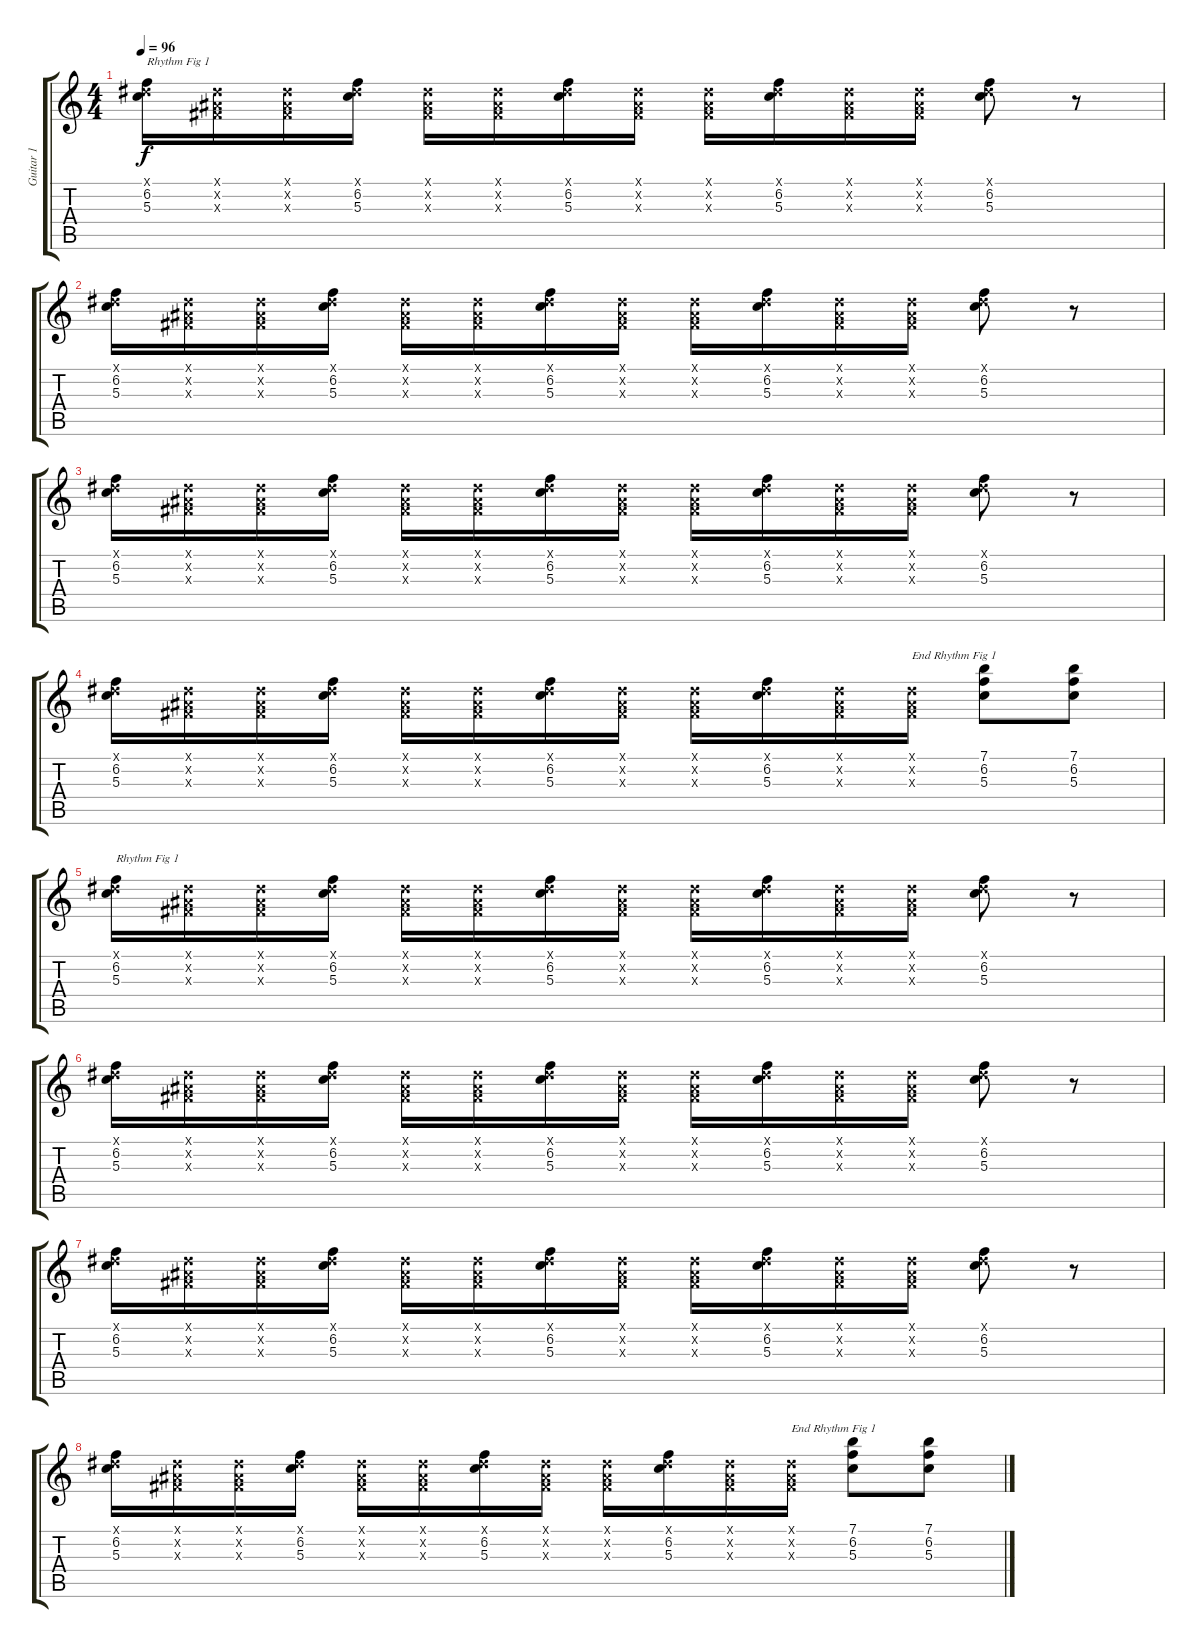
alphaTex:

\track ("Guitar 1" "Guitar 1") {instrument electricguitarclean}
\staff {score tabs}
\tuning (E4 B3 G3 D3 A2 E2) {hide}
\ts (4 4)
\tempo 96
\clef g2
\ks c
(-1.1{x} 6.2 5.3).16{txt "Rhythm Fig 1" dy f instrument electricguitarclean} (-1.1{x} -1.2{x} -1.3{x}).16 (-1.1{x} -1.2{x} -1.3{x}).16 (-1.1{x} 6.2 5.3).16 (-1.1{x} -1.2{x} -1.3{x}).16 (-1.1{x} -1.2{x} -1.3{x}).16 (-1.1{x} 6.2 5.3).16 (-1.1{x} -1.2{x} -1.3{x}).16 (-1.1{x} -1.2{x} -1.3{x}).16 (-1.1{x} 6.2 5.3).16 (-1.1{x} -1.2{x} -1.3{x}).16 (-1.1{x} -1.2{x} -1.3{x}).16 (-1.1{x} 6.2 5.3).8 r.8 |
(-1.1{x} 6.2 5.3).16 (-1.1{x} -1.2{x} -1.3{x}).16 (-1.1{x} -1.2{x} -1.3{x}).16 (-1.1{x} 6.2 5.3).16 (-1.1{x} -1.2{x} -1.3{x}).16 (-1.1{x} -1.2{x} -1.3{x}).16 (-1.1{x} 6.2 5.3).16 (-1.1{x} -1.2{x} -1.3{x}).16 (-1.1{x} -1.2{x} -1.3{x}).16 (-1.1{x} 6.2 5.3).16 (-1.1{x} -1.2{x} -1.3{x}).16 (-1.1{x} -1.2{x} -1.3{x}).16 (-1.1{x} 6.2 5.3).8 r.8 |
(-1.1{x} 6.2 5.3).16 (-1.1{x} -1.2{x} -1.3{x}).16 (-1.1{x} -1.2{x} -1.3{x}).16 (-1.1{x} 6.2 5.3).16 (-1.1{x} -1.2{x} -1.3{x}).16 (-1.1{x} -1.2{x} -1.3{x}).16 (-1.1{x} 6.2 5.3).16 (-1.1{x} -1.2{x} -1.3{x}).16 (-1.1{x} -1.2{x} -1.3{x}).16 (-1.1{x} 6.2 5.3).16 (-1.1{x} -1.2{x} -1.3{x}).16 (-1.1{x} -1.2{x} -1.3{x}).16 (-1.1{x} 6.2 5.3).8 r.8 |
(-1.1{x} 6.2 5.3).16 (-1.1{x} -1.2{x} -1.3{x}).16 (-1.1{x} -1.2{x} -1.3{x}).16 (-1.1{x} 6.2 5.3).16 (-1.1{x} -1.2{x} -1.3{x}).16 (-1.1{x} -1.2{x} -1.3{x}).16 (-1.1{x} 6.2 5.3).16 (-1.1{x} -1.2{x} -1.3{x}).16 (-1.1{x} -1.2{x} -1.3{x}).16 (-1.1{x} 6.2 5.3).16 (-1.1{x} -1.2{x} -1.3{x}).16 (-1.1{x} -1.2{x} -1.3{x}).16{txt "End Rhythm Fig 1"} (7.1 6.2 5.3).8 (7.1 6.2 5.3).8 |
(-1.1{x} 6.2 5.3).16{txt "Rhythm Fig 1"} (-1.1{x} -1.2{x} -1.3{x}).16 (-1.1{x} -1.2{x} -1.3{x}).16 (-1.1{x} 6.2 5.3).16 (-1.1{x} -1.2{x} -1.3{x}).16 (-1.1{x} -1.2{x} -1.3{x}).16 (-1.1{x} 6.2 5.3).16 (-1.1{x} -1.2{x} -1.3{x}).16 (-1.1{x} -1.2{x} -1.3{x}).16 (-1.1{x} 6.2 5.3).16 (-1.1{x} -1.2{x} -1.3{x}).16 (-1.1{x} -1.2{x} -1.3{x}).16 (-1.1{x} 6.2 5.3).8 r.8 |
(-1.1{x} 6.2 5.3).16 (-1.1{x} -1.2{x} -1.3{x}).16 (-1.1{x} -1.2{x} -1.3{x}).16 (-1.1{x} 6.2 5.3).16 (-1.1{x} -1.2{x} -1.3{x}).16 (-1.1{x} -1.2{x} -1.3{x}).16 (-1.1{x} 6.2 5.3).16 (-1.1{x} -1.2{x} -1.3{x}).16 (-1.1{x} -1.2{x} -1.3{x}).16 (-1.1{x} 6.2 5.3).16 (-1.1{x} -1.2{x} -1.3{x}).16 (-1.1{x} -1.2{x} -1.3{x}).16 (-1.1{x} 6.2 5.3).8 r.8 |
(-1.1{x} 6.2 5.3).16 (-1.1{x} -1.2{x} -1.3{x}).16 (-1.1{x} -1.2{x} -1.3{x}).16 (-1.1{x} 6.2 5.3).16 (-1.1{x} -1.2{x} -1.3{x}).16 (-1.1{x} -1.2{x} -1.3{x}).16 (-1.1{x} 6.2 5.3).16 (-1.1{x} -1.2{x} -1.3{x}).16 (-1.1{x} -1.2{x} -1.3{x}).16 (-1.1{x} 6.2 5.3).16 (-1.1{x} -1.2{x} -1.3{x}).16 (-1.1{x} -1.2{x} -1.3{x}).16 (-1.1{x} 6.2 5.3).8 r.8 |
(-1.1{x} 6.2 5.3).16 (-1.1{x} -1.2{x} -1.3{x}).16 (-1.1{x} -1.2{x} -1.3{x}).16 (-1.1{x} 6.2 5.3).16 (-1.1{x} -1.2{x} -1.3{x}).16 (-1.1{x} -1.2{x} -1.3{x}).16 (-1.1{x} 6.2 5.3).16 (-1.1{x} -1.2{x} -1.3{x}).16 (-1.1{x} -1.2{x} -1.3{x}).16 (-1.1{x} 6.2 5.3).16 (-1.1{x} -1.2{x} -1.3{x}).16 (-1.1{x} -1.2{x} -1.3{x}).16{txt "End Rhythm Fig 1"} (7.1 6.2 5.3).8 (7.1 6.2 5.3).8
